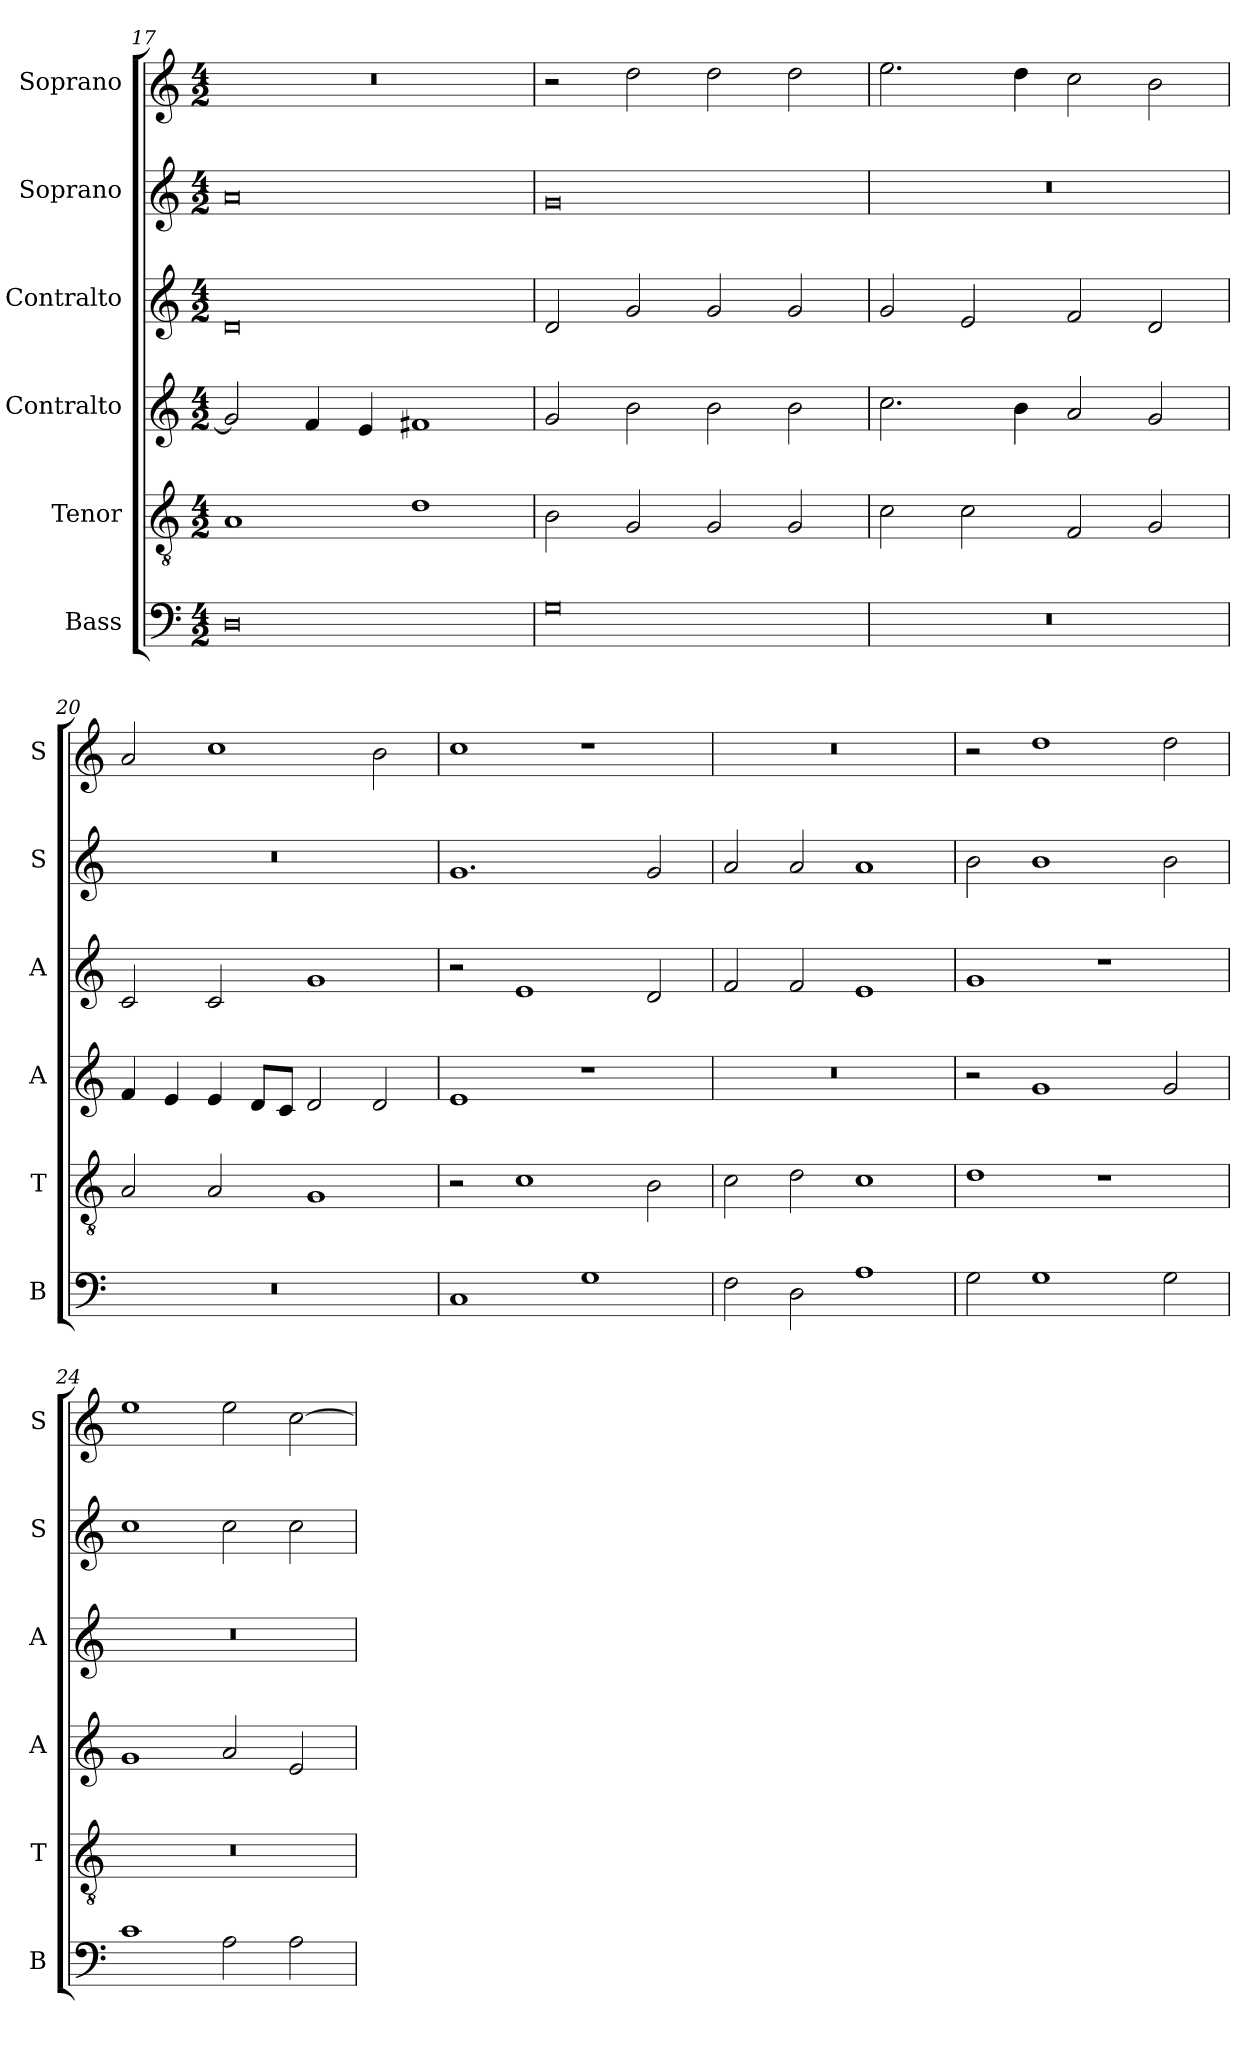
**kern	**kern	**kern	**kern	**kern	**kern
*part6	*part5	*part4	*part3	*part2	*part1
*staff6	*staff5	*staff4	*staff3	*staff2	*staff1
*I"Bass	*I"Tenor	*I"Contralto	*I"Contralto	*I"Soprano	*I"Soprano
*I'B	*I'T	*I'A	*I'A	*I'S	*I'S
*clefF4	*clefGv2	*clefG2	*clefG2	*clefG2	*clefG2
*k[]	*k[]	*k[]	*k[]	*k[]	*k[]
*C:ion	*C:ion	*C:ion	*C:ion	*C:ion	*C:ion
*M4/2	*M4/2	*M4/2	*M4/2	*M4/2	*M4/2
=17	=17	=17	=17	=17	=17
0D	1A	2g]	0d	0a	0r
.	.	4f	.	.	.
.	.	4e	.	.	.
.	1d	1f#X	.	.	.
=18	=18	=18	=18	=18	=18
0G	2B	2g	2d	0g	2r
.	2G	2b	2g	.	2dd
.	2G	2b	2g	.	2dd
.	2G	2b	2g	.	2dd
=19	=19	=19	=19	=19	=19
0r	2c	2.cc	2g	0r	2.ee
.	2c	.	2e	.	.
.	.	4b	.	.	4dd
.	2F	2a	2f	.	2cc
.	2G	2g	2d	.	2b
=20	=20	=20	=20	=20	=20
0r	2A	4f	2c	0r	2a
.	.	4e	.	.	.
.	2A	4e	2c	.	1cc
.	.	8d/L	.	.	.
.	.	8c/J	.	.	.
.	1G	2d	1g	.	.
.	.	2d	.	.	2b
=21	=21	=21	=21	=21	=21
1C	2r	1e	2r	1.g	1cc
.	1c	.	1e	.	.
1G	.	1r	.	.	1r
.	2B	.	2d	2g	.
=22	=22	=22	=22	=22	=22
2F	2c	0r	2f	2a	0r
2D	2d	.	2f	2a	.
1A	1c	.	1e	1a	.
=23	=23	=23	=23	=23	=23
2G	1d	2r	1g	2b	2r
1G	.	1g	.	1b	1dd
.	1r	.	1r	.	.
2G	.	2g	.	2b	2dd
=24	=24	=24	=24	=24	=24
1c	0r	1g	0r	1cc	1ee
2A	.	2a	.	2cc	2ee
2A	.	2e	.	2cc	[2cc
=	=	=	=	=	=
*-	*-	*-	*-	*-	*-
